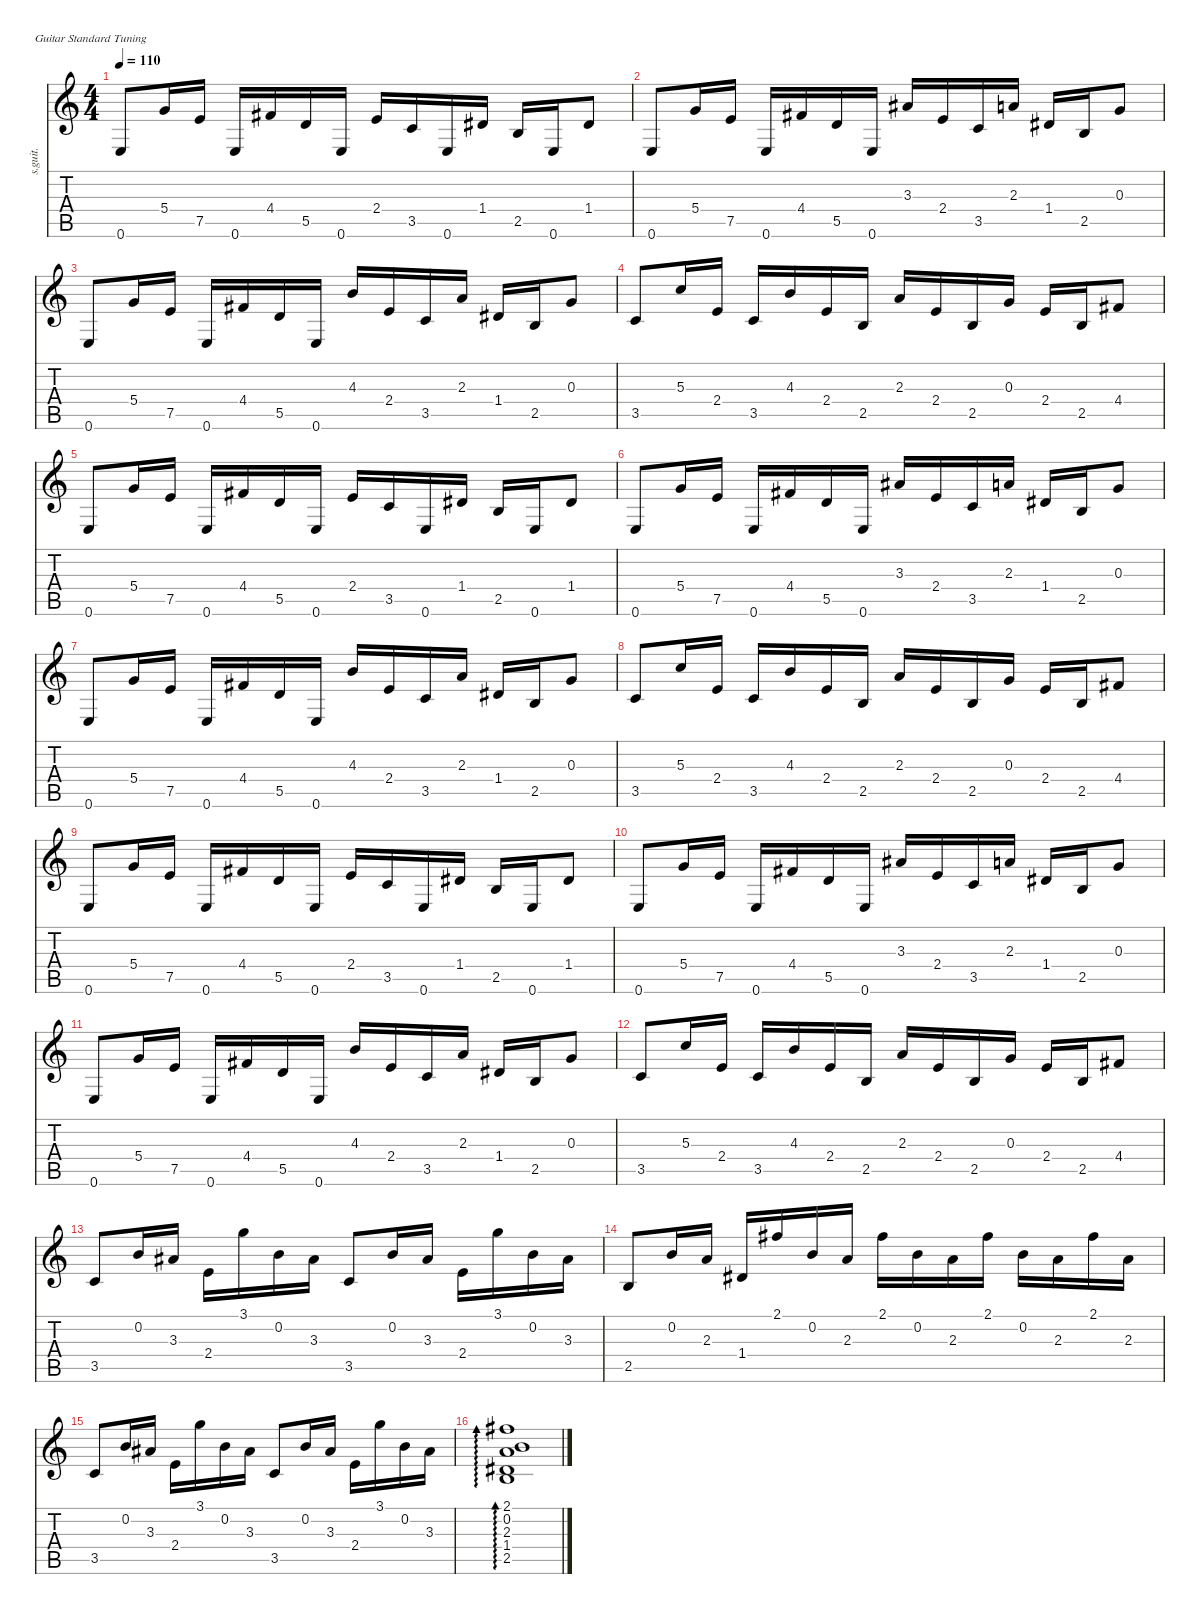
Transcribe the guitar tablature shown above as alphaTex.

\defaultSystemsLayout 4
\hideDynamics
\bracketExtendMode nobrackets
\otherSystemsTrackNameOrientation horizontal
\track ("Steel Guitar" "s.guit.") {instrument acousticguitarsteel}
\staff {score tabs}
\tuning (E4 B3 G3 D3 A2 E2)
\ts (4 4)
\tempo 110
\clef g2
\ks c
0.6.8{dy mf beam Up} 5.4.16{beam Up} 7.5.16{beam Up} 0.6.16{beam Up} 4.4{acc #}.16{beam Up} 5.5.16{beam Up} 0.6.16{beam Up} 2.4.16{beam Up} 3.5.16{beam Up} 0.6.16{beam Up} 1.4{acc #}.16{beam Up} 2.5.16{beam Up} 0.6.16{beam Up} 1.4{acc #}.8{beam Up} |
0.6.8{beam Up} 5.4.16{beam Up} 7.5.16{beam Up} 0.6.16{beam Up} 4.4{acc #}.16{beam Up} 5.5.16{beam Up} 0.6.16{beam Up} 3.3{acc #}.16{beam Up} 2.4.16{beam Up} 3.5.16{beam Up} 2.3.16{beam Up} 1.4{acc #}.16{beam Up} 2.5.16{beam Up} 0.3.8{beam Up} |
0.6.8{beam Up} 5.4.16{beam Up} 7.5.16{beam Up} 0.6.16{beam Up} 4.4{acc #}.16{beam Up} 5.5.16{beam Up} 0.6.16{beam Up} 4.3.16{beam Up} 2.4.16{beam Up} 3.5.16{beam Up} 2.3.16{beam Up} 1.4{acc #}.16{beam Up} 2.5.16{beam Up} 0.3.8{beam Up} |
3.5.8{beam Up} 5.3.16{beam Up} 2.4.16{beam Up} 3.5.16{beam Up} 4.3.16{beam Up} 2.4.16{beam Up} 2.5.16{beam Up} 2.3.16{beam Up} 2.4.16{beam Up} 2.5.16{beam Up} 0.3.16{beam Up} 2.4.16{beam Up} 2.5.16{beam Up} 4.4{acc #}.8{beam Up} |
0.6.8{beam Up} 5.4.16{beam Up} 7.5.16{beam Up} 0.6.16{beam Up} 4.4{acc #}.16{beam Up} 5.5.16{beam Up} 0.6.16{beam Up} 2.4.16{beam Up} 3.5.16{beam Up} 0.6.16{beam Up} 1.4{acc #}.16{beam Up} 2.5.16{beam Up} 0.6.16{beam Up} 1.4{acc #}.8{beam Up} |
0.6.8{beam Up} 5.4.16{beam Up} 7.5.16{beam Up} 0.6.16{beam Up} 4.4{acc #}.16{beam Up} 5.5.16{beam Up} 0.6.16{beam Up} 3.3{acc #}.16{beam Up} 2.4.16{beam Up} 3.5.16{beam Up} 2.3.16{beam Up} 1.4{acc #}.16{beam Up} 2.5.16{beam Up} 0.3.8{beam Up} |
0.6.8{beam Up} 5.4.16{beam Up} 7.5.16{beam Up} 0.6.16{beam Up} 4.4{acc #}.16{beam Up} 5.5.16{beam Up} 0.6.16{beam Up} 4.3.16{beam Up} 2.4.16{beam Up} 3.5.16{beam Up} 2.3.16{beam Up} 1.4{acc #}.16{beam Up} 2.5.16{beam Up} 0.3.8{beam Up} |
3.5.8{beam Up} 5.3.16{beam Up} 2.4.16{beam Up} 3.5.16{beam Up} 4.3.16{beam Up} 2.4.16{beam Up} 2.5.16{beam Up} 2.3.16{beam Up} 2.4.16{beam Up} 2.5.16{beam Up} 0.3.16{beam Up} 2.4.16{beam Up} 2.5.16{beam Up} 4.4{acc #}.8{beam Up} |
0.6.8{beam Up} 5.4.16{beam Up} 7.5.16{beam Up} 0.6.16{beam Up} 4.4{acc #}.16{beam Up} 5.5.16{beam Up} 0.6.16{beam Up} 2.4.16{beam Up} 3.5.16{beam Up} 0.6.16{beam Up} 1.4{acc #}.16{beam Up} 2.5.16{beam Up} 0.6.16{beam Up} 1.4{acc #}.8{beam Up} |
0.6.8{beam Up} 5.4.16{beam Up} 7.5.16{beam Up} 0.6.16{beam Up} 4.4{acc #}.16{beam Up} 5.5.16{beam Up} 0.6.16{beam Up} 3.3{acc #}.16{beam Up} 2.4.16{beam Up} 3.5.16{beam Up} 2.3.16{beam Up} 1.4{acc #}.16{beam Up} 2.5.16{beam Up} 0.3.8{beam Up} |
0.6.8{beam Up} 5.4.16{beam Up} 7.5.16{beam Up} 0.6.16{beam Up} 4.4{acc #}.16{beam Up} 5.5.16{beam Up} 0.6.16{beam Up} 4.3.16{beam Up} 2.4.16{beam Up} 3.5.16{beam Up} 2.3.16{beam Up} 1.4{acc #}.16{beam Up} 2.5.16{beam Up} 0.3.8{beam Up} |
3.5.8{beam Up} 5.3.16{beam Up} 2.4.16{beam Up} 3.5.16{beam Up} 4.3.16{beam Up} 2.4.16{beam Up} 2.5.16{beam Up} 2.3.16{beam Up} 2.4.16{beam Up} 2.5.16{beam Up} 0.3.16{beam Up} 2.4.16{beam Up} 2.5.16{beam Up} 4.4{acc #}.8{beam Up} |
3.5.8{beam Up} 0.2.16{beam Up} 3.3{acc #}.16{beam Up} 2.4.16{beam Down} 3.1.16{beam Down} 0.2.16{beam Down} 3.3{acc #}.16{beam Down} 3.5.8{beam Up} 0.2.16{beam Up} 3.3{acc #}.16{beam Up} 2.4.16{beam Down} 3.1.16{beam Down} 0.2.16{beam Down} 3.3{acc #}.16{beam Down} |
2.5.8{beam Up} 0.2.16{beam Up} 2.3.16{beam Up} 1.4{acc #}.16{beam Up} 2.1{acc #}.16{beam Up} 0.2.16{beam Up} 2.3.16{beam Up} 2.1{acc #}.16{beam Down} 0.2.16{beam Down} 2.3.16{beam Down} 2.1{acc #}.16{beam Down} 0.2.16{beam Down} 2.3.16{beam Down} 2.1{acc #}.16{beam Down} 2.3.16{beam Down} |
3.5.8{beam Up} 0.2.16{beam Up} 3.3{acc #}.16{beam Up} 2.4.16{beam Down} 3.1.16{beam Down} 0.2.16{beam Down} 3.3{acc #}.16{beam Down} 3.5.8{beam Up} 0.2.16{beam Up} 3.3{acc #}.16{beam Up} 2.4.16{beam Down} 3.1.16{beam Down} 0.2.16{beam Down} 3.3{acc #}.16{beam Down} |
(2.5 1.4{acc #} 2.3 0.2 2.1{acc #}).1{ad 0 beam Up}
